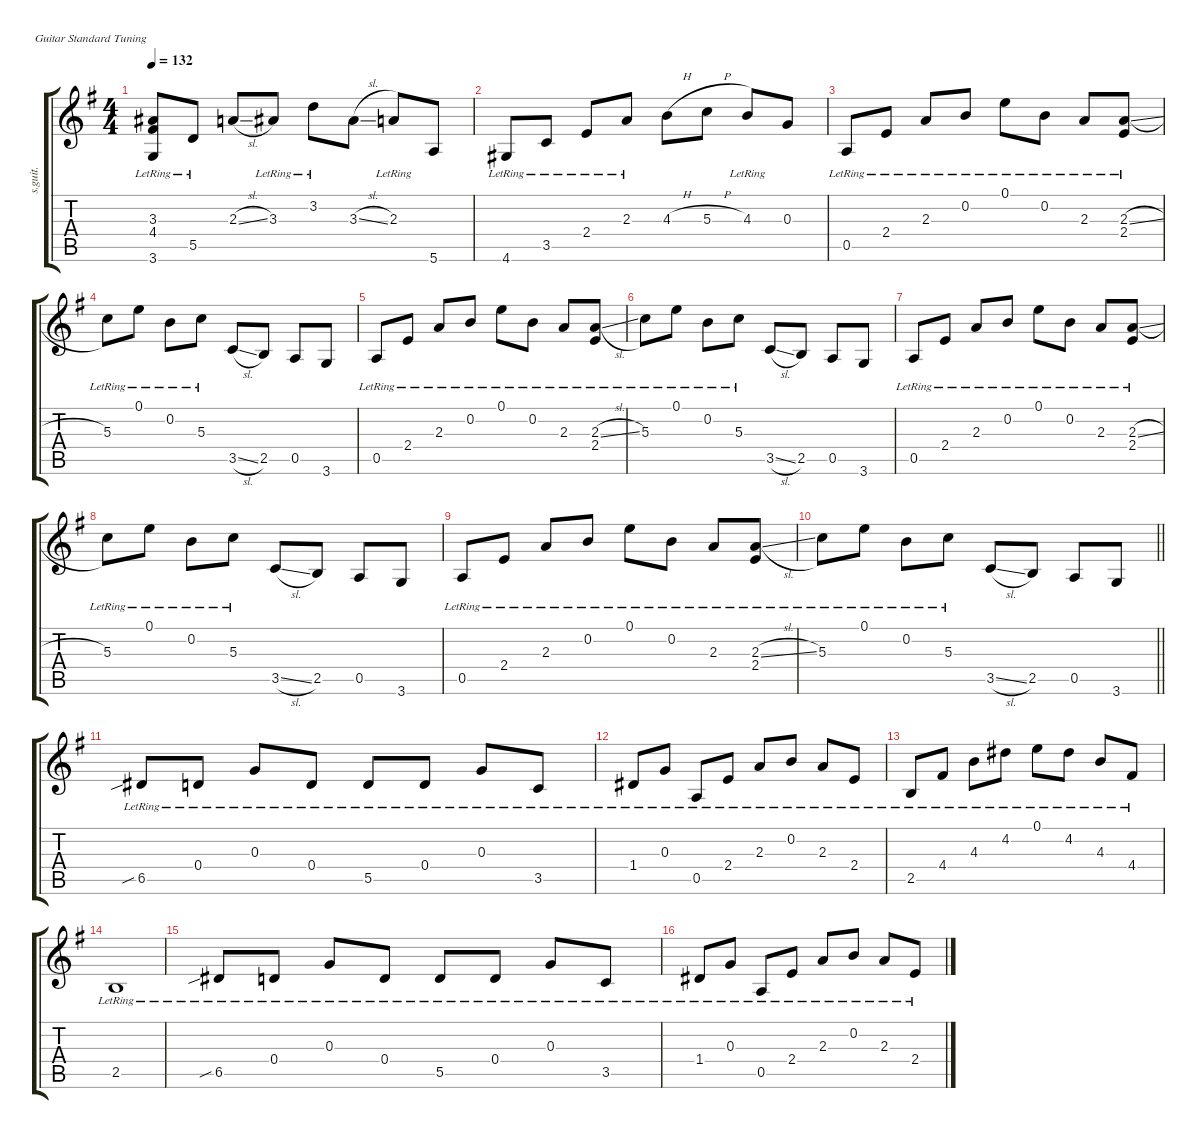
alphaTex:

\defaultSystemsLayout 4
\hideDynamics
\bracketExtendMode groupsimilarinstruments
\otherSystemsTrackNameOrientation horizontal
\track ("Guitar" "s.guit.") {defaultSystemsLayout 8 mute instrument acousticguitarsteel}
\staff {score tabs}
\tuning (E4 B3 G3 D3 A2 E2)
\ts (4 4)
\tempo 132
\clef g2
\ks eminor
(3.3{lr t acc #} 4.4{lr t acc #} 3.6{lr acc forcenatural}).8{dy f beam Up} 5.5{lr acc forcenatural}.8{beam Up} 2.3{sl acc forcenatural}.8{beam Up} 3.3{lr acc #}.8{beam Up} 3.2{lr acc forcenatural}.8{beam Down} 3.3{sl acc #}.8{beam Down} 2.3{lr acc forcenatural}.8{beam Up} 5.6{acc forcenatural}.8{beam Up} |
4.6{lr acc #}.8{beam Up} 3.5{lr acc forcenatural}.8{beam Up} 2.4{lr acc forcenatural}.8{beam Up} 2.3{lr acc forcenatural}.8{beam Up} 4.3{h acc forcenatural}.8{beam Down} 5.3{h acc forcenatural}.8{beam Down} 4.3{lr acc forcenatural}.8{beam Up} 0.3{acc forcenatural}.8{beam Up} |
0.5{lr acc forcenatural}.8{beam Up} 2.4{lr acc forcenatural}.8{beam Up} 2.3{lr acc forcenatural}.8{beam Up} 0.2{lr acc forcenatural}.8{beam Up} 0.1{lr acc forcenatural}.8{beam Down} 0.2{lr acc forcenatural}.8{beam Down} 2.3{lr acc forcenatural}.8{beam Up} (2.3{sl acc forcenatural} 2.4{lr acc forcenatural}).8{beam Up} |
5.3{lr acc forcenatural}.8{beam Down} 0.1{lr acc forcenatural}.8{beam Down} 0.2{lr acc forcenatural}.8{beam Down} 5.3{lr acc forcenatural}.8{beam Down} 3.5{sl acc forcenatural}.8{beam Up} 2.5{acc forcenatural}.8{beam Up} 0.5{acc forcenatural}.8{beam Up} 3.6{acc forcenatural}.8{beam Up} |
0.5{lr acc forcenatural}.8{beam Up} 2.4{lr acc forcenatural}.8{beam Up} 2.3{lr acc forcenatural}.8{beam Up} 0.2{lr acc forcenatural}.8{beam Up} 0.1{lr acc forcenatural}.8{beam Down} 0.2{lr acc forcenatural}.8{beam Down} 2.3{lr acc forcenatural}.8{beam Up} (2.3{sl acc forcenatural} 2.4{lr acc forcenatural}).8{beam Up} |
5.3{lr acc forcenatural}.8{beam Down} 0.1{lr acc forcenatural}.8{beam Down} 0.2{lr acc forcenatural}.8{beam Down} 5.3{lr acc forcenatural}.8{beam Down} 3.5{sl acc forcenatural}.8{beam Up} 2.5{acc forcenatural}.8{beam Up} 0.5{acc forcenatural}.8{beam Up} 3.6{acc forcenatural}.8{beam Up} |
0.5{lr acc forcenatural}.8{beam Up} 2.4{lr acc forcenatural}.8{beam Up} 2.3{lr acc forcenatural}.8{beam Up} 0.2{lr acc forcenatural}.8{beam Up} 0.1{lr acc forcenatural}.8{beam Down} 0.2{lr acc forcenatural}.8{beam Down} 2.3{lr acc forcenatural}.8{beam Up} (2.3{sl acc forcenatural} 2.4{lr acc forcenatural}).8{beam Up} |
5.3{lr acc forcenatural}.8{beam Down} 0.1{lr acc forcenatural}.8{beam Down} 0.2{lr acc forcenatural}.8{beam Down} 5.3{lr acc forcenatural}.8{beam Down} 3.5{sl acc forcenatural}.8{beam Up} 2.5{acc forcenatural}.8{beam Up} 0.5{acc forcenatural}.8{beam Up} 3.6{acc forcenatural}.8{beam Up} |
0.5{lr acc forcenatural}.8{beam Up} 2.4{lr acc forcenatural}.8{beam Up} 2.3{lr acc forcenatural}.8{beam Up} 0.2{lr acc forcenatural}.8{beam Up} 0.1{lr acc forcenatural}.8{beam Down} 0.2{lr acc forcenatural}.8{beam Down} 2.3{lr acc forcenatural}.8{beam Up} (2.3{sl acc forcenatural} 2.4{lr acc forcenatural}).8{beam Up} |
\barLineRight lightlight
5.3{lr acc forcenatural}.8{beam Down} 0.1{lr acc forcenatural}.8{beam Down} 0.2{lr acc forcenatural}.8{beam Down} 5.3{lr acc forcenatural}.8{beam Down} 3.5{sl acc forcenatural}.8{beam Up} 2.5{acc forcenatural}.8{beam Up} 0.5{acc forcenatural}.8{beam Up} 3.6{acc forcenatural}.8{beam Up} |
6.5{sib lr acc #}.8{beam Up} 0.4{lr acc forcenatural}.8{beam Up} 0.3{lr acc forcenatural}.8{beam Up} 0.4{lr acc forcenatural}.8{beam Up} 5.5{lr acc forcenatural}.8{dy mf beam Up} 0.4{lr acc forcenatural}.8{dy f beam Up} 0.3{lr acc forcenatural}.8{beam Up} 3.5{lr acc forcenatural}.8{beam Up} |
1.4{lr acc #}.8{beam Up} 0.3{lr acc forcenatural}.8{beam Up} 0.5{lr acc forcenatural}.8{beam Up} 2.4{lr acc forcenatural}.8{beam Up} 2.3{lr acc forcenatural}.8{beam Up} 0.2{lr acc forcenatural}.8{beam Up} 2.3{lr acc forcenatural}.8{beam Up} 2.4{lr acc forcenatural}.8{beam Up} |
2.5{lr acc forcenatural}.8{beam Up} 4.4{lr acc #}.8{beam Up} 4.3{lr acc forcenatural}.8{beam Down} 4.2{lr acc #}.8{beam Down} 0.1{lr acc forcenatural}.8{beam Down} 4.2{lr acc #}.8{beam Down} 4.3{lr acc forcenatural}.8{beam Up} 4.4{lr acc #}.8{beam Up} |
2.5{lr acc forcenatural}.1{beam Up} |
6.5{sib lr acc #}.8{beam Up} 0.4{lr acc forcenatural}.8{beam Up} 0.3{lr acc forcenatural}.8{beam Up} 0.4{lr acc forcenatural}.8{beam Up} 5.5{lr acc forcenatural}.8{dy mf beam Up} 0.4{lr acc forcenatural}.8{dy f beam Up} 0.3{lr acc forcenatural}.8{beam Up} 3.5{lr acc forcenatural}.8{beam Up} |
1.4{lr acc #}.8{beam Up} 0.3{lr acc forcenatural}.8{beam Up} 0.5{lr acc forcenatural}.8{beam Up} 2.4{lr acc forcenatural}.8{beam Up} 2.3{lr acc forcenatural}.8{beam Up} 0.2{lr acc forcenatural}.8{beam Up} 2.3{lr acc forcenatural}.8{beam Up} 2.4{lr acc forcenatural}.8{beam Up}
